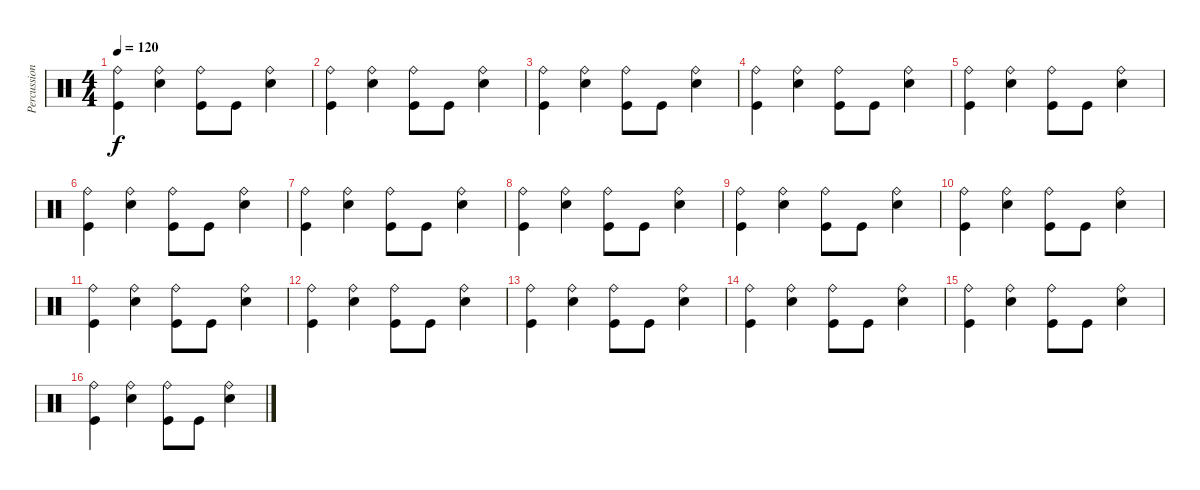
\track ("Percussions" "Percussion") {instrument percussion}
\staff {score}
\articulation defaults
\ts (4 4)
\tempo 120
\clef neutral
\ks c
("Ride (bell)" "Kick (hit)").4{dy f} ("Ride (bell)" "Snare (hit) 2").4 ("Ride (bell)" "Kick (hit)").8 "Kick (hit)".8 ("Ride (bell)" "Snare (hit) 2").4 |
("Ride (bell)" "Kick (hit)").4 ("Ride (bell)" "Snare (hit) 2").4 ("Ride (bell)" "Kick (hit)").8 "Kick (hit)".8 ("Ride (bell)" "Snare (hit) 2").4 |
("Ride (bell)" "Kick (hit)").4 ("Ride (bell)" "Snare (hit) 2").4 ("Ride (bell)" "Kick (hit)").8 "Kick (hit)".8 ("Ride (bell)" "Snare (hit) 2").4 |
("Ride (bell)" "Kick (hit)").4 ("Ride (bell)" "Snare (hit) 2").4 ("Ride (bell)" "Kick (hit)").8 "Kick (hit)".8 ("Ride (bell)" "Snare (hit) 2").4 |
("Ride (bell)" "Kick (hit)").4 ("Ride (bell)" "Snare (hit) 2").4 ("Ride (bell)" "Kick (hit)").8 "Kick (hit)".8 ("Ride (bell)" "Snare (hit) 2").4 |
("Ride (bell)" "Kick (hit)").4 ("Ride (bell)" "Snare (hit) 2").4 ("Ride (bell)" "Kick (hit)").8 "Kick (hit)".8 ("Ride (bell)" "Snare (hit) 2").4 |
("Ride (bell)" "Kick (hit)").4 ("Ride (bell)" "Snare (hit) 2").4 ("Ride (bell)" "Kick (hit)").8 "Kick (hit)".8 ("Ride (bell)" "Snare (hit) 2").4 |
("Ride (bell)" "Kick (hit)").4 ("Ride (bell)" "Snare (hit) 2").4 ("Ride (bell)" "Kick (hit)").8 "Kick (hit)".8 ("Ride (bell)" "Snare (hit) 2").4 |
("Ride (bell)" "Kick (hit)").4 ("Ride (bell)" "Snare (hit) 2").4 ("Ride (bell)" "Kick (hit)").8 "Kick (hit)".8 ("Ride (bell)" "Snare (hit) 2").4 |
("Ride (bell)" "Kick (hit)").4 ("Ride (bell)" "Snare (hit) 2").4 ("Ride (bell)" "Kick (hit)").8 "Kick (hit)".8 ("Ride (bell)" "Snare (hit) 2").4 |
("Ride (bell)" "Kick (hit)").4 ("Ride (bell)" "Snare (hit) 2").4 ("Ride (bell)" "Kick (hit)").8 "Kick (hit)".8 ("Ride (bell)" "Snare (hit) 2").4 |
("Ride (bell)" "Kick (hit)").4 ("Ride (bell)" "Snare (hit) 2").4 ("Ride (bell)" "Kick (hit)").8 "Kick (hit)".8 ("Ride (bell)" "Snare (hit) 2").4 |
("Ride (bell)" "Kick (hit)").4 ("Ride (bell)" "Snare (hit) 2").4 ("Ride (bell)" "Kick (hit)").8 "Kick (hit)".8 ("Ride (bell)" "Snare (hit) 2").4 |
("Ride (bell)" "Kick (hit)").4 ("Ride (bell)" "Snare (hit) 2").4 ("Ride (bell)" "Kick (hit)").8 "Kick (hit)".8 ("Ride (bell)" "Snare (hit) 2").4 |
("Ride (bell)" "Kick (hit)").4 ("Ride (bell)" "Snare (hit) 2").4 ("Ride (bell)" "Kick (hit)").8 "Kick (hit)".8 ("Ride (bell)" "Snare (hit) 2").4 |
("Ride (bell)" "Kick (hit)").4 ("Ride (bell)" "Snare (hit) 2").4 ("Ride (bell)" "Kick (hit)").8 "Kick (hit)".8 ("Ride (bell)" "Snare (hit) 2").4
